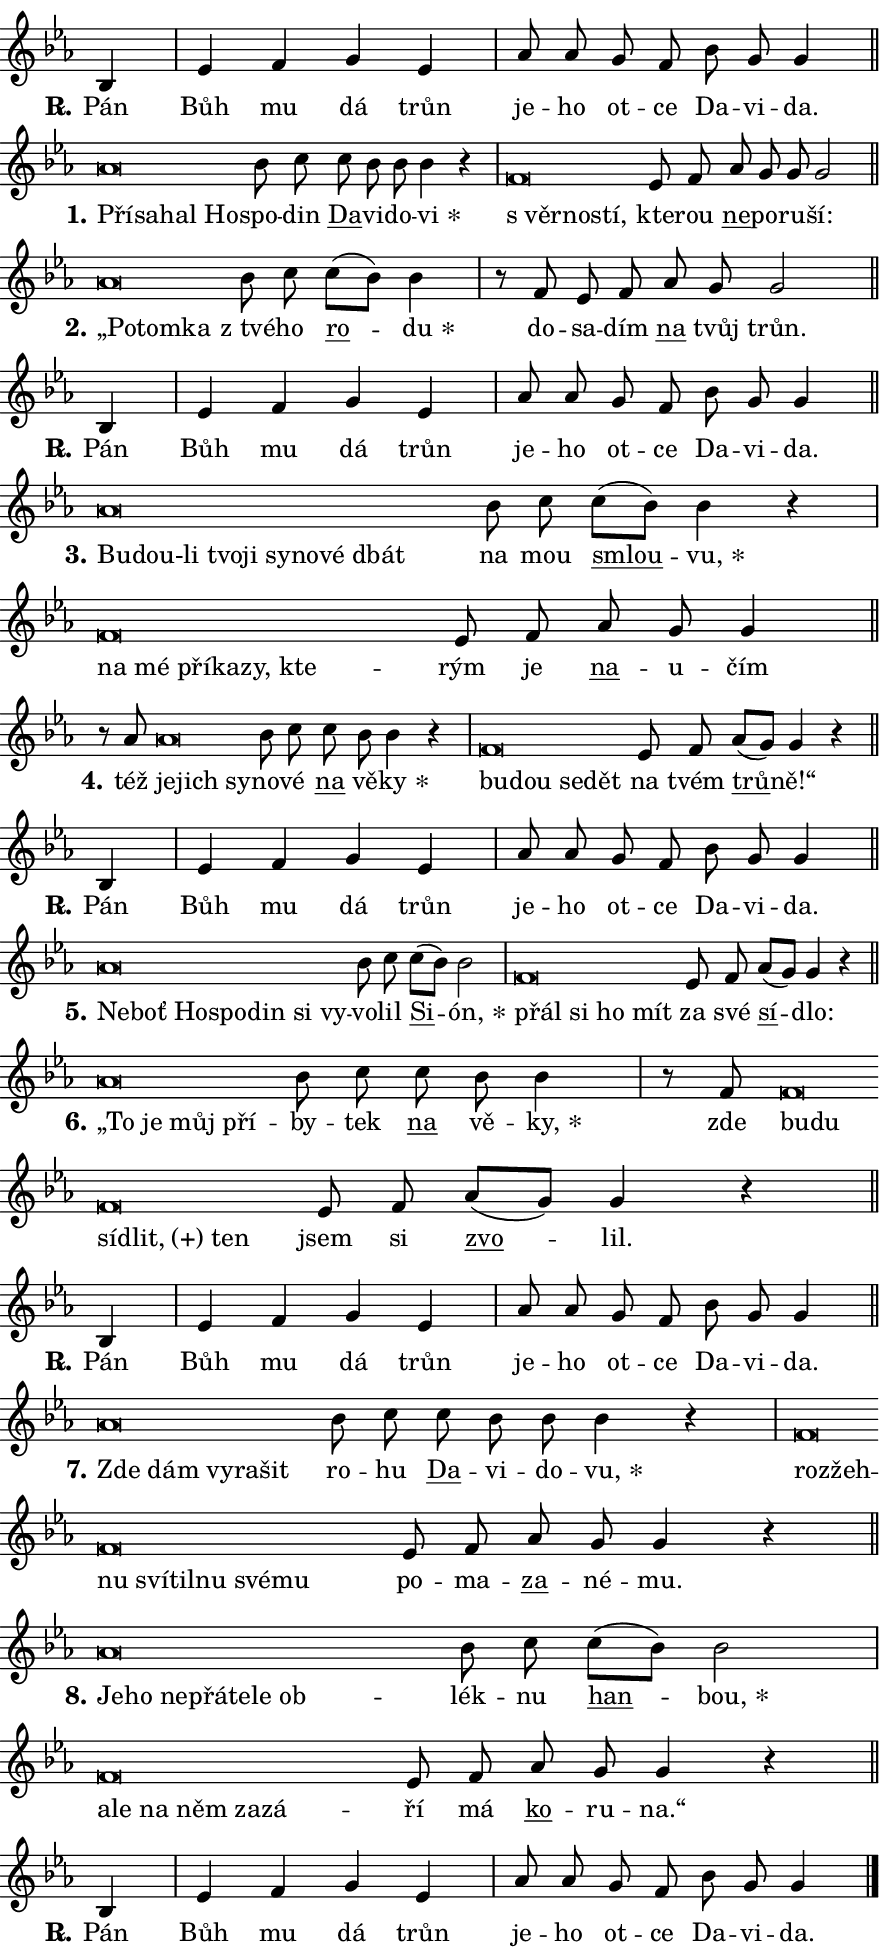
\version "2.24.0"
\header { tagline = "" }
\paper {
  indent = 0\cm
  top-margin = 0\cm
  right-margin = 0.13\cm % to fit lyric hyphens
  bottom-margin = 0\cm
  left-margin = 0\cm
  paper-width = 15\cm
  page-breaking = #ly:one-page-breaking
  system-system-spacing.basic-distance = #11
  score-system-spacing.basic-distance = #11
  ragged-last = ##f
}


%% Author: Thomas Morley
%% https://lists.gnu.org/archive/html/lilypond-user/2020-05/msg00002.html
#(define (line-position grob)
"Returns position of @var[grob} in current system:
   @code{'start}, if at first time-step
   @code{'end}, if at last time-step
   @code{'middle} otherwise
"
  (let* ((col (ly:item-get-column grob))
         (ln (ly:grob-object col 'left-neighbor))
         (rn (ly:grob-object col 'right-neighbor))
         (col-to-check-left (if (ly:grob? ln) ln col))
         (col-to-check-right (if (ly:grob? rn) rn col))
         (break-dir-left
           (and
             (ly:grob-property col-to-check-left 'non-musical #f)
             (ly:item-break-dir col-to-check-left)))
         (break-dir-right
           (and
             (ly:grob-property col-to-check-right 'non-musical #f)
             (ly:item-break-dir col-to-check-right))))
        (cond ((eqv? 1 break-dir-left) 'start)
              ((eqv? -1 break-dir-right) 'end)
              (else 'middle))))

#(define (tranparent-at-line-position vctor)
  (lambda (grob)
  "Relying on @code{line-position} select the relevant enry from @var{vctor}.
Used to determine transparency,"
    (case (line-position grob)
      ((end) (not (vector-ref vctor 0)))
      ((middle) (not (vector-ref vctor 1)))
      ((start) (not (vector-ref vctor 2))))))

noteHeadBreakVisibility =
#(define-music-function (break-visibility)(vector?)
"Makes @code{NoteHead}s transparent relying on @var{break-visibility}"
#{
  \override NoteHead.transparent =
    #(tranparent-at-line-position break-visibility)
#})

#(define delete-ledgers-for-transparent-note-heads
  (lambda (grob)
    "Reads whether a @code{NoteHead} is transparent.
If so this @code{NoteHead} is removed from @code{'note-heads} from
@var{grob}, which is supposed to be @code{LedgerLineSpanner}.
As a result ledgers are not printed for this @code{NoteHead}"
    (let* ((nhds-array (ly:grob-object grob 'note-heads))
           (nhds-list
             (if (ly:grob-array? nhds-array)
                 (ly:grob-array->list nhds-array)
                 '()))
           ;; Relies on the transparent-property being done before
           ;; Staff.LedgerLineSpanner.after-line-breaking is executed.
           ;; This is fragile ...
           (to-keep
             (remove
               (lambda (nhd)
                 (ly:grob-property nhd 'transparent #f))
               nhds-list)))
      ;; TODO find a better method to iterate over grob-arrays, similiar
      ;; to filter/remove etc for lists
      ;; For now rebuilt from scratch
      (set! (ly:grob-object grob 'note-heads)  '())
      (for-each
        (lambda (nhd)
          (ly:pointer-group-interface::add-grob grob 'note-heads nhd))
        to-keep))))

squashNotes = {
  \override NoteHead.X-extent = #'(-0.2 . 0.2)
  \override NoteHead.Y-extent = #'(-0.75 . 0)
  \override NoteHead.stencil =
    #(lambda (grob)
       (let ((pos (ly:grob-property grob 'staff-position)))
         (begin
           (if (< pos -7) (display "ERROR: Lower brevis then expected\n") (display ""))
           (if (<= pos -6) ly:text-interface::print ly:note-head::print))))
}
unSquashNotes = {
  \revert NoteHead.X-extent
  \revert NoteHead.Y-extent
  \revert NoteHead.stencil
}

hideNotes = \noteHeadBreakVisibility #begin-of-line-visible
unHideNotes = \noteHeadBreakVisibility #all-visible

% work-around for resetting accidentals
% https://lilypond.org/doc/v2.23/Documentation/notation/displaying-rhythms#unmetered-music
cadenzaMeasure = {
  \cadenzaOff
  \partial 1024 s1024
  \cadenzaOn
}

#(define-markup-command (accent layout props text) (markup?)
  "Underline accented syllable"
  (interpret-markup layout props
    #{\markup \override #'(offset . 4.3) \underline { #text }#}))

responsum = \markup \concat {
  "R" \hspace #-1.05 \path #0.1 #'((moveto 0 0.07) (lineto 0.9 0.8)) \hspace #0.05 "."
}

spaceSize = #0.6828661417322834 % exact space size for TeX Gyre Schola

\layout {
  \context {
    \Staff
    \remove "Time_signature_engraver"
    \override LedgerLineSpanner.after-line-breaking = #delete-ledgers-for-transparent-note-heads
  }
  \context {
    \Lyrics {
      \override LyricSpace.minimum-distance = \spaceSize
      \override LyricText.font-name = #"TeX Gyre Schola"
      \override LyricText.font-size = 1
      \override StanzaNumber.font-name = #"TeX Gyre Schola Bold"
      \override StanzaNumber.font-size = 1
    }
  }
  \context {
    \Score 
    \override NoteHead.text =
      #(lambda (grob) 
        (let ((pos (ly:grob-property grob 'staff-position)))
          #{\markup {
            \combine
              \halign #-0.55 \raise #(if (= pos -6) 0 0.5) \override #'(thickness . 2) \draw-line #'(3.2 . 0)
              \musicglyph "noteheads.sM1"
          }#}))
  }
}

% magnetic-lyrics.ily
%
%   written by
%     Jean Abou Samra <jean@abou-samra.fr>
%     Werner Lemberg <wl@gnu.org>
%
%   adapted by
%     Jiri Hon <jiri.hon@gmail.com>
%
% Version 2022-Apr-15

% https://www.mail-archive.com/lilypond-user@gnu.org/msg149350.html

#(define (Left_hyphen_pointer_engraver context)
   "Collect syllable-hyphen-syllable occurrences in lyrics and store
them in properties.  This engraver only looks to the left.  For
example, if the lyrics input is @code{foo -- bar}, it does the
following.

@itemize @bullet
@item
Set the @code{text} property of the @code{LyricHyphen} grob between
@q{foo} and @q{bar} to @code{foo}.

@item
Set the @code{left-hyphen} property of the @code{LyricText} grob with
text @q{foo} to the @code{LyricHyphen} grob between @q{foo} and
@q{bar}.
@end itemize

Use this auxiliary engraver in combination with the
@code{lyric-@/text::@/apply-@/magnetic-@/offset!} hook."
   (let ((hyphen #f)
         (text #f))
     (make-engraver
      (acknowledgers
       ((lyric-syllable-interface engraver grob source-engraver)
        (set! text grob)))
      (end-acknowledgers
       ((lyric-hyphen-interface engraver grob source-engraver)
        ;(when (not (grob::has-interface grob 'lyric-space-interface))
          (set! hyphen grob)));)
      ((stop-translation-timestep engraver)
       (when (and text hyphen)
         (ly:grob-set-object! text 'left-hyphen hyphen))
       (set! text #f)
       (set! hyphen #f)))))

#(define (lyric-text::apply-magnetic-offset! grob)
   "If the space between two syllables is less than the value in
property @code{LyricText@/.details@/.squash-threshold}, move the right
syllable to the left so that it gets concatenated with the left
syllable.

Use this function as a hook for
@code{LyricText@/.after-@/line-@/breaking} if the
@code{Left_@/hyphen_@/pointer_@/engraver} is active."
   (let ((hyphen (ly:grob-object grob 'left-hyphen #f)))
     (when hyphen
       (let ((left-text (ly:spanner-bound hyphen LEFT)))
         (when (grob::has-interface left-text 'lyric-syllable-interface)
           (let* ((common (ly:grob-common-refpoint grob left-text X))
                  (this-x-ext (ly:grob-extent grob common X))
                  (left-x-ext
                   (begin
                     ;; Trigger magnetism for left-text.
                     (ly:grob-property left-text 'after-line-breaking)
                     (ly:grob-extent left-text common X)))
                  ;; `delta` is the gap width between two syllables.
                  (delta (- (interval-start this-x-ext)
                            (interval-end left-x-ext)))
                  (details (ly:grob-property grob 'details))
                  (threshold (assoc-get 'squash-threshold details 0.2)))
             (when (< delta threshold)
               (let* (;; We have to manipulate the input text so that
                      ;; ligatures crossing syllable boundaries are not
                      ;; disabled.  For languages based on the Latin
                      ;; script this is essentially a beautification.
                      ;; However, for non-Western scripts it can be a
                      ;; necessity.
                      (lt (ly:grob-property left-text 'text))
                      (rt (ly:grob-property grob 'text))
                      (is-space (grob::has-interface hyphen 'lyric-space-interface))
                      (space (if is-space " " ""))
                      (extra-delta (if is-space spaceSize 0))
                      ;; Append new syllable.
                      (ltrt-space (if (and (string? lt) (string? rt))
                                (string-append lt space rt)
                                (make-concat-markup (list lt space rt))))
                      ;; Right-align `ltrt` to the right side.
                      (ltrt-space-markup (grob-interpret-markup
                               grob
                               (make-translate-markup
                                (cons (interval-length this-x-ext) 0)
                                (make-right-align-markup ltrt-space)))))
                 (begin
                   ;; Don't print `left-text`.
                   (ly:grob-set-property! left-text 'stencil #f)
                   ;; Set text and stencil (which holds all collected
                   ;; syllables so far) and shift it to the left.
                   (ly:grob-set-property! grob 'text ltrt-space)
                   (ly:grob-set-property! grob 'stencil ltrt-space-markup)
                   (ly:grob-translate-axis! grob (- (- delta extra-delta)) X))))))))))


#(define (lyric-hyphen::displace-bounds-first grob)
   ;; Make very sure this callback isn't triggered too early.
   (let ((left (ly:spanner-bound grob LEFT))
         (right (ly:spanner-bound grob RIGHT)))
     (ly:grob-property left 'after-line-breaking)
     (ly:grob-property right 'after-line-breaking)
     (ly:lyric-hyphen::print grob)))

squashThreshold = #0.4

\layout {
  \context {
    \Lyrics
    \consists #Left_hyphen_pointer_engraver
    \override LyricText.after-line-breaking =
      #lyric-text::apply-magnetic-offset!
    \override LyricHyphen.stencil = #lyric-hyphen::displace-bounds-first
    \override LyricText.details.squash-threshold = \squashThreshold
    \override LyricHyphen.minimum-distance = 0
    \override LyricHyphen.minimum-length = \squashThreshold
  }
}

squashText = \override LyricText.details.squash-threshold = 9999
unSquashText = \override LyricText.details.squash-threshold = \squashThreshold

leftText = \override LyricText.self-alignment-X = #LEFT
unLeftText = \revert LyricText.self-alignment-X

starOffset = #(lambda (grob) 
                (let ((x_offset (ly:self-alignment-interface::aligned-on-x-parent grob)))
                  (if (= x_offset 0) 0 (+ x_offset 1.2))))

star = #(define-music-function (syllable)(string?)
"Append star separator at the end of a syllable"
#{
  \once \override LyricText.X-offset = #starOffset
  \lyricmode { \markup {
    #syllable
    \override #'((font-name . "TeX Gyre Schola Bold")) \hspace #0.2 \lower #0.65 \larger "*"
  } }
#})

starAccent = #(define-music-function (syllable)(string?)
"Append star separator at the end of a syllable and make accent"
#{
  \once \override LyricText.X-offset = #starOffset
  \lyricmode { \markup {
    \accent #syllable
    \override #'((font-name . "TeX Gyre Schola Bold")) \hspace #0.2 \lower #0.65 \larger "*"
  } }
#})

breath = #(define-music-function (syllable)(string?)
"Append breathing indicator at the end of a syllable"
#{
  \lyricmode { \markup { #syllable "+" } }
#})

optionalBreath = #(define-music-function (syllable)(string?)
"Append optional breathing indicator at the end of a syllable"
#{
  \lyricmode { \markup { #syllable "(+)" } }
#})


\score {
    <<
        \new Voice = "melody" { \cadenzaOn \key es \major \relative { bes4 \cadenzaMeasure \bar "|" es f g es \cadenzaMeasure \bar "|" as8 as g f bes g g4 \cadenzaMeasure \bar "||" \break } }
        \new Lyrics \lyricsto "melody" { \lyricmode { \set stanza = \responsum
Pán Bůh mu dá trůn je -- ho ot -- ce Da -- vi -- da. } }
    >>
    \layout {}
}

\score {
    <<
        \new Voice = "melody" { \cadenzaOn \key es \major \relative { \squashNotes as'\breve*1/16 \hideNotes \breve*1/16 \bar "" \breve*1/16 \breve*1/16 \bar "" \unHideNotes \unSquashNotes bes8 c \bar "" c bes bes bes4 r \cadenzaMeasure \bar "|" \squashNotes f\breve*1/16 \hideNotes \breve*1/16 \breve*1/16 \bar "" \unHideNotes \unSquashNotes es8 f \bar "" as g g g2 \cadenzaMeasure \bar "||" \break } }
        \new Lyrics \lyricsto "melody" { \lyricmode { \set stanza = "1."
\leftText Pří -- \squashText sa -- hal Ho -- \unLeftText \unSquashText spo -- din \markup \accent Da -- vi -- do -- \star vi \leftText "s věr" -- \squashText no -- stí, \unLeftText \unSquashText kte -- rou \markup \accent ne -- po -- ru -- ší: } }
    >>
    \layout {}
}

\score {
    <<
        \new Voice = "melody" { \cadenzaOn \key es \major \relative { \squashNotes as'\breve*1/16 \hideNotes \breve*1/16 \breve*1/16 \bar "" \unHideNotes \unSquashNotes bes8 c \bar "" c[( bes)] bes4 \cadenzaMeasure \bar "|" r8 f es8 f \bar "" as g g2 \cadenzaMeasure \bar "||" \break } }
        \new Lyrics \lyricsto "melody" { \lyricmode { \set stanza = "2."
\leftText „Po -- \squashText tom -- ka \unLeftText \unSquashText "z tvé" -- ho \markup \accent ro -- \star du do -- sa -- dím \markup \accent na tvůj trůn. } }
    >>
    \layout {}
}

\score {
    <<
        \new Voice = "melody" { \cadenzaOn \key es \major \relative { bes4 \cadenzaMeasure \bar "|" es f g es \cadenzaMeasure \bar "|" as8 as g f bes g g4 \cadenzaMeasure \bar "||" \break } }
        \new Lyrics \lyricsto "melody" { \lyricmode { \set stanza = \responsum
Pán Bůh mu dá trůn je -- ho ot -- ce Da -- vi -- da. } }
    >>
    \layout {}
}

\score {
    <<
        \new Voice = "melody" { \cadenzaOn \key es \major \relative { \squashNotes as'\breve*1/16 \hideNotes \breve*1/16 \bar "" \breve*1/16 \bar "" \breve*1/16 \bar "" \breve*1/16 \bar "" \breve*1/16 \bar "" \breve*1/16 \breve*1/16 \bar "" \unHideNotes \unSquashNotes bes8 c \bar "" c[( bes)] bes4 r \cadenzaMeasure \bar "|" \squashNotes f\breve*1/16 \hideNotes \breve*1/16 \bar "" \breve*1/16 \bar "" \breve*1/16 \bar "" \breve*1/16 \breve*1/16 \bar "" \unHideNotes \unSquashNotes es8 f \bar "" as g g4 \cadenzaMeasure \bar "||" \break } }
        \new Lyrics \lyricsto "melody" { \lyricmode { \set stanza = "3."
\leftText Bu -- \squashText dou-li tvo -- ji sy -- no -- vé dbát \unLeftText \unSquashText na mou \markup \accent smlou -- \star vu, \leftText na \squashText mé pří -- ka -- zy, kte -- \unLeftText \unSquashText rým je \markup \accent na -- u -- čím } }
    >>
    \layout {}
}

\score {
    <<
        \new Voice = "melody" { \cadenzaOn \key es \major \relative { r8 as'8 \squashNotes as\breve*1/16 \hideNotes \breve*1/16 \breve*1/16 \bar "" \unHideNotes \unSquashNotes bes8 c \bar "" c bes bes4 r \cadenzaMeasure \bar "|" \squashNotes f\breve*1/16 \hideNotes \breve*1/16 \bar "" \breve*1/16 \breve*1/16 \bar "" \unHideNotes \unSquashNotes es8 f \bar "" as[( g)] g4 r \cadenzaMeasure \bar "||" \break } }
        \new Lyrics \lyricsto "melody" { \lyricmode { \set stanza = "4."
též \leftText je -- \squashText jich sy -- \unLeftText \unSquashText no -- vé \markup \accent na vě -- \star ky \leftText bu -- \squashText dou se -- dět \unLeftText \unSquashText na tvém \markup \accent trů -- ně!“ } }
    >>
    \layout {}
}

\score {
    <<
        \new Voice = "melody" { \cadenzaOn \key es \major \relative { bes4 \cadenzaMeasure \bar "|" es f g es \cadenzaMeasure \bar "|" as8 as g f bes g g4 \cadenzaMeasure \bar "||" \break } }
        \new Lyrics \lyricsto "melody" { \lyricmode { \set stanza = \responsum
Pán Bůh mu dá trůn je -- ho ot -- ce Da -- vi -- da. } }
    >>
    \layout {}
}

\score {
    <<
        \new Voice = "melody" { \cadenzaOn \key es \major \relative { \squashNotes as'\breve*1/16 \hideNotes \breve*1/16 \bar "" \breve*1/16 \bar "" \breve*1/16 \bar "" \breve*1/16 \bar "" \breve*1/16 \breve*1/16 \bar "" \unHideNotes \unSquashNotes bes8 c \bar "" c[( bes)] bes2 \cadenzaMeasure \bar "|" \squashNotes f\breve*1/16 \hideNotes \breve*1/16 \bar "" \breve*1/16 \breve*1/16 \bar "" \unHideNotes \unSquashNotes es8 f \bar "" as[( g)] g4 r \cadenzaMeasure \bar "||" \break } }
        \new Lyrics \lyricsto "melody" { \lyricmode { \set stanza = "5."
\leftText Ne -- \squashText boť Ho -- spo -- din si vy -- \unLeftText \unSquashText vo -- lil \markup \accent Si -- \star ón, \leftText přál \squashText si ho mít \unLeftText \unSquashText za své \markup \accent sí -- dlo: } }
    >>
    \layout {}
}

\score {
    <<
        \new Voice = "melody" { \cadenzaOn \key es \major \relative { \squashNotes as'\breve*1/16 \hideNotes \breve*1/16 \bar "" \breve*1/16 \breve*1/16 \bar "" \unHideNotes \unSquashNotes bes8 c \bar "" c bes bes4 \cadenzaMeasure \bar "|" r8 f8 \squashNotes f\breve*1/16 \hideNotes \breve*1/16 \bar "" \breve*1/16 \bar "" \breve*1/16 \breve*1/16 \bar "" \unHideNotes \unSquashNotes es8 f \bar "" as[( g)] g4 r \cadenzaMeasure \bar "||" \break } }
        \new Lyrics \lyricsto "melody" { \lyricmode { \set stanza = "6."
\leftText „To \squashText je můj pří -- \unLeftText \unSquashText by -- tek \markup \accent na vě -- \star ky, zde \leftText bu -- \squashText du sí -- \optionalBreath dlit, ten \unLeftText \unSquashText jsem si \markup \accent zvo -- lil. } }
    >>
    \layout {}
}

\score {
    <<
        \new Voice = "melody" { \cadenzaOn \key es \major \relative { bes4 \cadenzaMeasure \bar "|" es f g es \cadenzaMeasure \bar "|" as8 as g f bes g g4 \cadenzaMeasure \bar "||" \break } }
        \new Lyrics \lyricsto "melody" { \lyricmode { \set stanza = \responsum
Pán Bůh mu dá trůn je -- ho ot -- ce Da -- vi -- da. } }
    >>
    \layout {}
}

\score {
    <<
        \new Voice = "melody" { \cadenzaOn \key es \major \relative { \squashNotes as'\breve*1/16 \hideNotes \breve*1/16 \bar "" \breve*1/16 \bar "" \breve*1/16 \breve*1/16 \bar "" \unHideNotes \unSquashNotes bes8 c \bar "" c bes bes bes4 r \cadenzaMeasure \bar "|" \squashNotes f\breve*1/16 \hideNotes \breve*1/16 \bar "" \breve*1/16 \bar "" \breve*1/16 \bar "" \breve*1/16 \bar "" \breve*1/16 \bar "" \breve*1/16 \breve*1/16 \bar "" \unHideNotes \unSquashNotes es8 f \bar "" as g g4 r \cadenzaMeasure \bar "||" \break } }
        \new Lyrics \lyricsto "melody" { \lyricmode { \set stanza = "7."
\leftText Zde \squashText dám vy -- ra -- šit \unLeftText \unSquashText ro -- hu \markup \accent Da -- vi -- do -- \star vu, \leftText roz -- \squashText žeh -- nu sví -- til -- nu své -- mu \unLeftText \unSquashText po -- ma -- \markup \accent za -- né -- mu. } }
    >>
    \layout {}
}

\score {
    <<
        \new Voice = "melody" { \cadenzaOn \key es \major \relative { \squashNotes as'\breve*1/16 \hideNotes \breve*1/16 \bar "" \breve*1/16 \bar "" \breve*1/16 \bar "" \breve*1/16 \bar "" \breve*1/16 \breve*1/16 \bar "" \unHideNotes \unSquashNotes bes8 c \bar "" c[( bes)] bes2 \cadenzaMeasure \bar "|" \squashNotes f\breve*1/16 \hideNotes \breve*1/16 \bar "" \breve*1/16 \bar "" \breve*1/16 \bar "" \breve*1/16 \breve*1/16 \bar "" \unHideNotes \unSquashNotes es8 f \bar "" as g g4 r \cadenzaMeasure \bar "||" \break } }
        \new Lyrics \lyricsto "melody" { \lyricmode { \set stanza = "8."
\leftText Je -- \squashText ho ne -- přá -- te -- le ob -- \unLeftText \unSquashText lék -- nu \markup \accent han -- \star bou, \leftText a -- \squashText le na něm za -- zá -- \unLeftText \unSquashText ří má \markup \accent ko -- ru -- na.“ } }
    >>
    \layout {}
}

\score {
    <<
        \new Voice = "melody" { \cadenzaOn \key es \major \relative { bes4 \cadenzaMeasure \bar "|" es f g es \cadenzaMeasure \bar "|" as8 as g f bes g g4 \cadenzaMeasure \bar "||" \break } \bar "|." }
        \new Lyrics \lyricsto "melody" { \lyricmode { \set stanza = \responsum
Pán Bůh mu dá trůn je -- ho ot -- ce Da -- vi -- da. } }
    >>
    \layout {}
}
